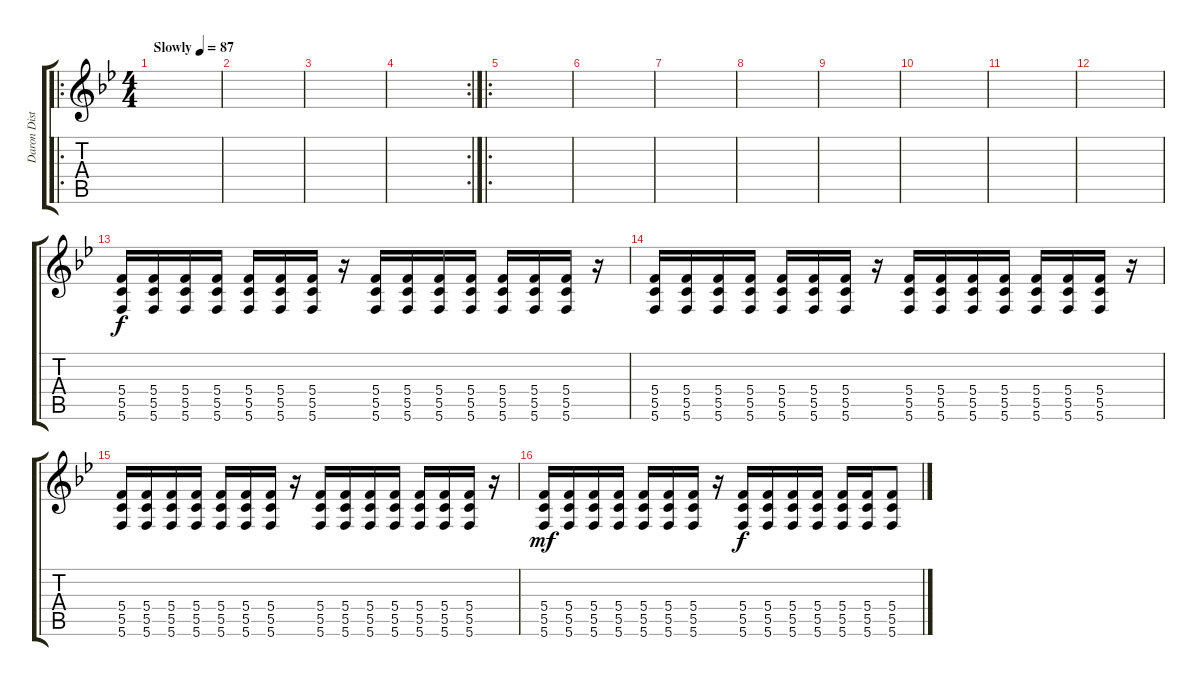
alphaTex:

\track ("Daron Distorted" "Daron Dist") {instrument overdrivenguitar}
\staff {score tabs}
\tuning (D4 A3 F3 C3 G2 C2) {hide}
\ro
\ts (4 4)
\tempo (87 "Slowly")
\clef g2
\ks bb
|
|
|
\rc 2
|
\ro
|
|
|
|
|
|
|
|
(5.4 5.5 5.6).16 (5.4 5.5 5.6).16 (5.4 5.5 5.6).16 (5.4 5.5 5.6).16 (5.4 5.5 5.6).16 (5.4 5.5 5.6).16 (5.4 5.5 5.6).16 r.16 (5.4 5.5 5.6).16 (5.4 5.5 5.6).16 (5.4 5.5 5.6).16 (5.4 5.5 5.6).16 (5.4 5.5 5.6).16 (5.4 5.5 5.6).16 (5.4 5.5 5.6).16 r.16 |
(5.4 5.5 5.6).16{dy f} (5.4 5.5 5.6).16 (5.4 5.5 5.6).16 (5.4 5.5 5.6).16 (5.4 5.5 5.6).16 (5.4 5.5 5.6).16 (5.4 5.5 5.6).16 r.16 (5.4 5.5 5.6).16 (5.4 5.5 5.6).16 (5.4 5.5 5.6).16 (5.4 5.5 5.6).16 (5.4 5.5 5.6).16 (5.4 5.5 5.6).16 (5.4 5.5 5.6).16 r.16 |
(5.4 5.5 5.6).16 (5.4 5.5 5.6).16 (5.4 5.5 5.6).16 (5.4 5.5 5.6).16 (5.4 5.5 5.6).16 (5.4 5.5 5.6).16 (5.4 5.5 5.6).16 r.16 (5.4 5.5 5.6).16 (5.4 5.5 5.6).16 (5.4 5.5 5.6).16 (5.4 5.5 5.6).16 (5.4 5.5 5.6).16 (5.4 5.5 5.6).16 (5.4 5.5 5.6).16 r.16 |
(5.4 5.5 5.6).16{dy mf} (5.4 5.5 5.6).16 (5.4 5.5 5.6).16 (5.4 5.5 5.6).16 (5.4 5.5 5.6).16 (5.4 5.5 5.6).16 (5.4 5.5 5.6).16 r.16 (5.4 5.5 5.6).16{dy f} (5.4 5.5 5.6).16 (5.4 5.5 5.6).16 (5.4 5.5 5.6).16 (5.4 5.5 5.6).16 (5.4 5.5 5.6).16 (5.4 5.5 5.6).8
